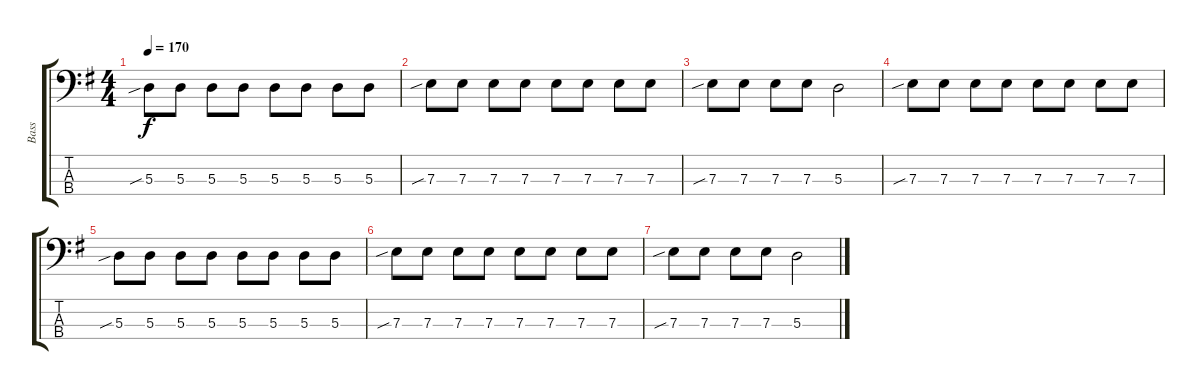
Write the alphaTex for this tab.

\track ("Bass" "Bass") {instrument electricbasspick}
\staff {score tabs}
\tuning (G2 D2 A1 E1) {hide}
\ts (4 4)
\tempo 170
\clef f4
\ks g
5.3{sib}.8{dy f} 5.3.8 5.3.8 5.3.8 5.3.8 5.3.8 5.3.8 5.3.8 |
7.3{sib}.8 7.3.8 7.3.8 7.3.8 7.3.8 7.3.8 7.3.8 7.3.8 |
7.3{sib}.8 7.3.8 7.3.8 7.3.8 5.3.2 |
7.3{sib}.8 7.3.8 7.3.8 7.3.8 7.3.8 7.3.8 7.3.8 7.3.8 |
5.3{sib}.8 5.3.8 5.3.8 5.3.8 5.3.8 5.3.8 5.3.8 5.3.8 |
7.3{sib}.8 7.3.8 7.3.8 7.3.8 7.3.8 7.3.8 7.3.8 7.3.8 |
7.3{sib}.8 7.3.8 7.3.8 7.3.8 5.3.2
